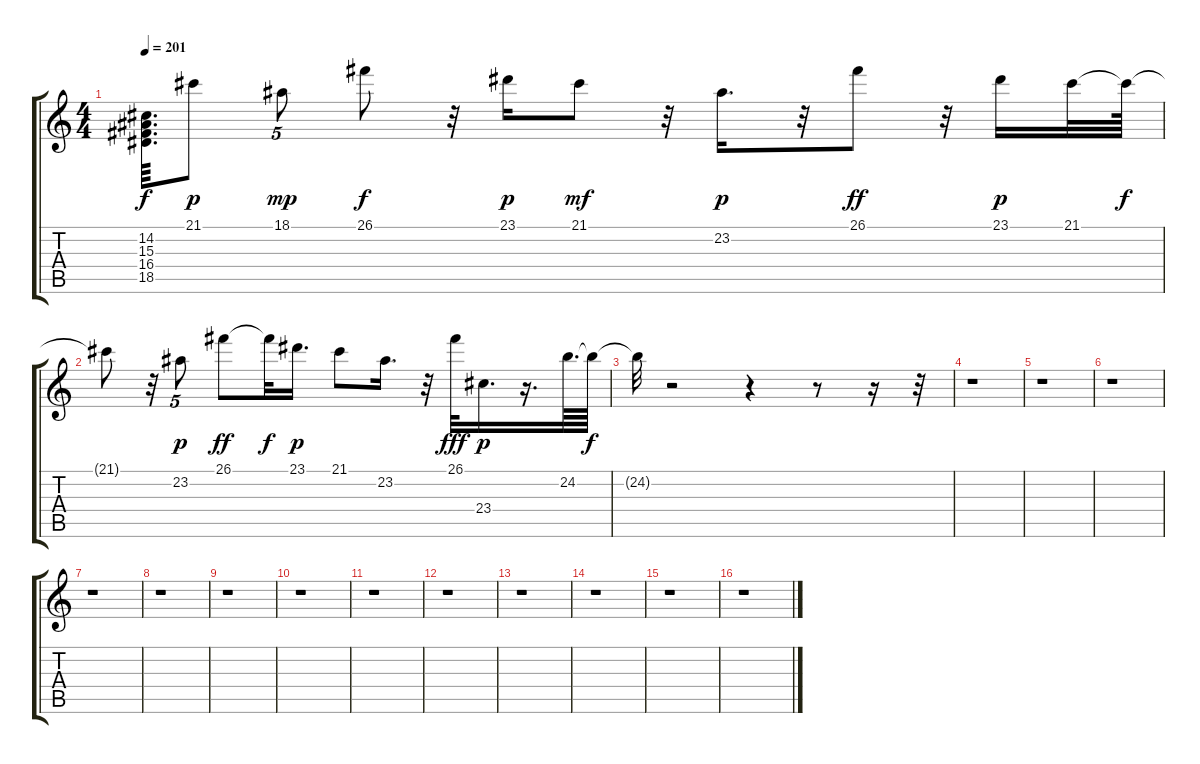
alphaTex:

\track "" {instrument acousticgrandpiano}
\staff {score tabs}
\tuning (E4 B3 G3 D3 A2 E2) {hide}
\ts (4 4)
\tempo 201
\clef g2
\ks c
(14.2{t} 15.3{t} 16.4{t} 18.5{t}).64{d dy f} 21.1.8{dy p} 18.1.8{tu (5 4) dy mp} 26.1.8{dy f} r.32 23.1.16{dy p} 21.1.8{dy mf} r.32 23.2.16{d dy p} r.32 26.1.8{dy ff} r.32 23.1.16{dy p} 21.1.32 21.1{t}.64{dy f} |
21.1{t}.8 r.32 23.2.8{tu (5 4) dy p} 26.1.8{dy ff} 26.1{t}.32{dy f} 23.1.16{d dy p} 21.1.8 23.2.16{d} r.32 26.1.32{dy fff} 23.4.16{d dy p} r.16{d} 24.2.64{d} 24.2{t}.64{dy f} |
24.2{t}.32 r.2 r.4 r.8 r.16 r.32 |
r.1 |
r.1 |
r.1 |
r.1 |
r.1 |
r.1 |
r.1 |
r.1 |
r.1 |
r.1 |
r.1 |
r.1 |
r.1
